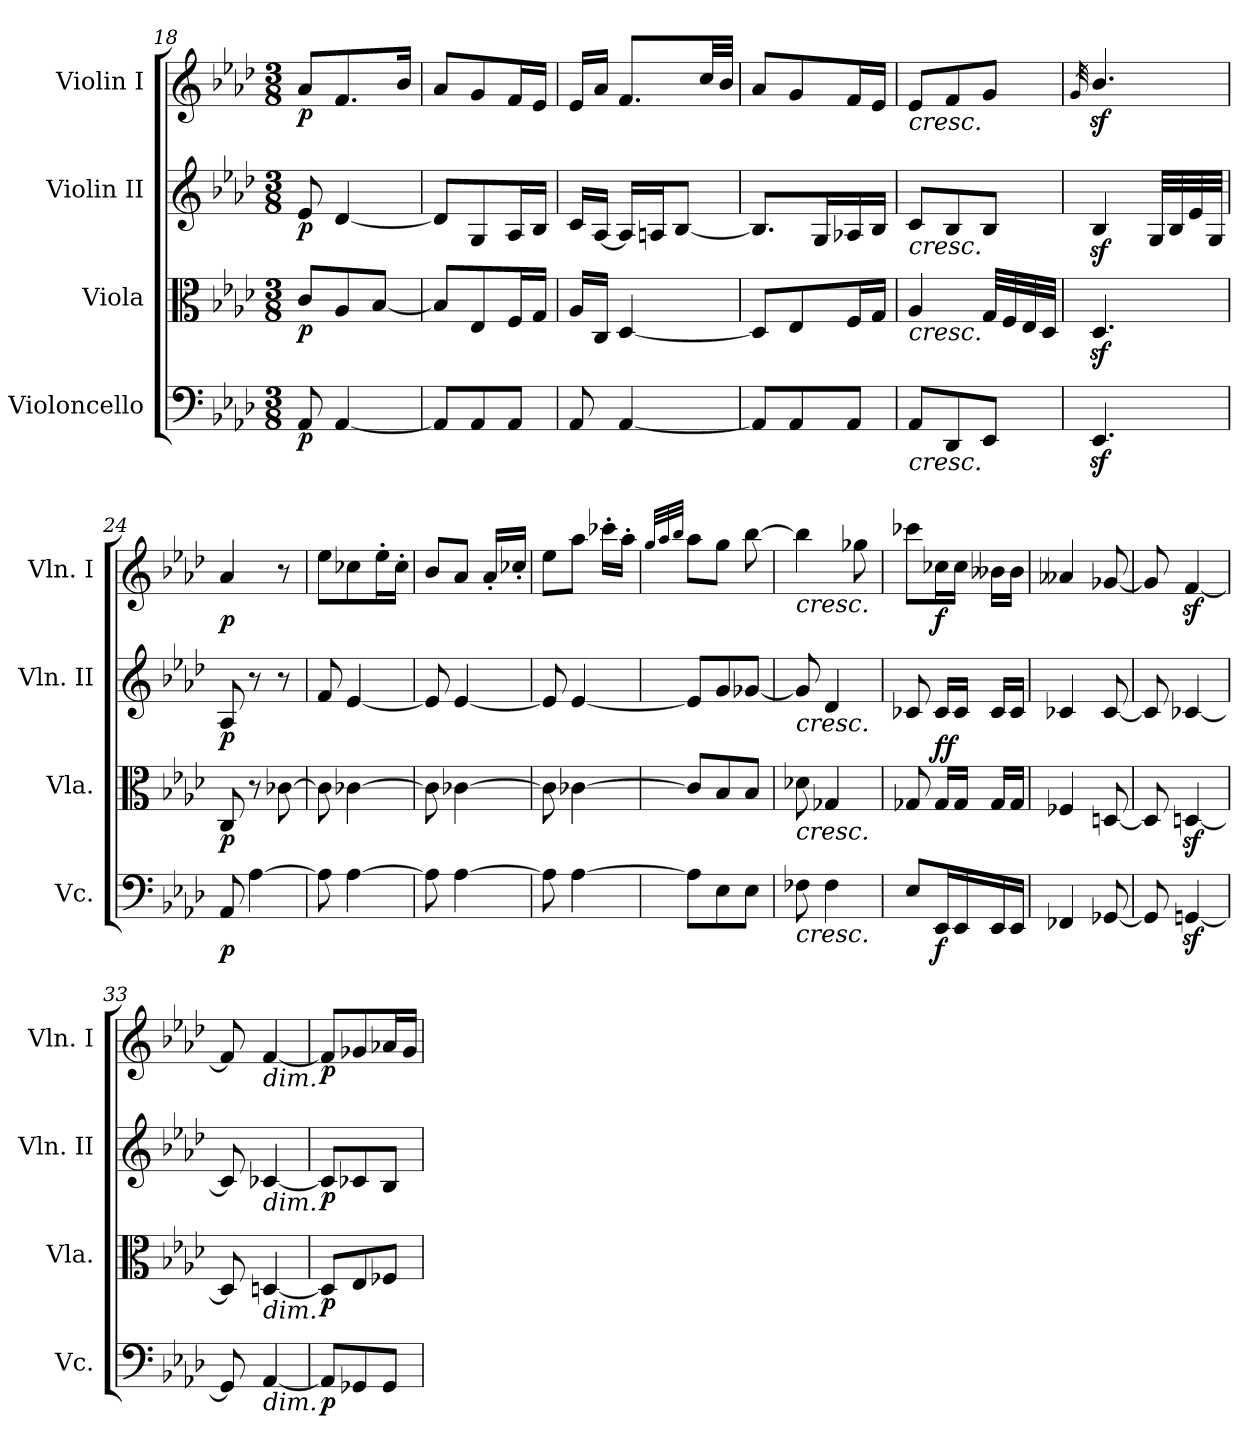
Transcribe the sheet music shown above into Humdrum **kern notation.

**kern	**dynam	**kern	**dynam	**kern	**dynam	**kern	**dynam
*part4	*part4	*part3	*part3	*part2	*part2	*part1	*part1
*staff4	*staff4	*staff3	*staff3	*staff2	*staff2	*staff1	*staff1
*I"Violoncello	*	*I"Viola	*	*I"Violin II	*	*I"Violin I	*
*I'Vc.	*	*I'Vla.	*	*I'Vln. II	*	*I'Vln. I	*
*clefF4	*	*clefC3	*	*clefG2	*	*clefG2	*
*k[b-e-a-d-]	*	*k[b-e-a-d-]	*	*k[b-e-a-d-]	*	*k[b-e-a-d-]	*
*A-:	*	*A-:	*	*A-:	*	*A-:	*
*M3/8	*	*M3/8	*	*M3/8	*	*M3/8	*
=18	=18	=18	=18	=18	=18	=18	=18
!	!LO:DY:b	!	!LO:DY:b	!	!LO:DY:b	!	!LO:DY:b
8AA-/	p	8c/L	p	8e-/	p	8a-/L	p
[4AA-/	.	8A-/	.	[4d-/	.	8.f/	.
.	.	[8B-/J	.	.	.	.	.
.	.	.	.	.	.	16b-/Jk	.
=19	=19	=19	=19	=19	=19	=19	=19
8AA-/L]	.	8B-/L]	.	8d-/L]	.	8a-/L	.
8AA-/	.	8E-/	.	8G/	.	8g/	.
8AA-/J	.	16F/L	.	16A-/L	.	16f/L	.
.	.	16G/JJ	.	16B-/JJ	.	16e-/JJ	.
!!LO:PB:g=z
=20	=20	=20	=20	=20	=20	=20	=20
8AA-/	.	16A-/LL	.	16c/LL	.	16e-/LL	.
.	.	16C/JJ	.	[16A-/JJ	.	16a-/JJ	.
[4AA-/	.	[4D-/	.	16A-/LL]	.	8.f/L	.
.	.	.	.	16An/J	.	.	.
.	.	.	.	[8B-/J	.	.	.
.	.	.	.	.	.	32cc/LL	.
.	.	.	.	.	.	32b-/JJJ	.
=21	=21	=21	=21	=21	=21	=21	=21
8AA-/L]	.	8D-/L]	.	8.B-/L]	.	8a-/L	.
8AA-/	.	8E-/	.	.	.	8g/	.
.	.	.	.	16G/L	.	.	.
8AA-/J	.	16F/L	.	16A-X/	.	16f/L	.
.	.	16G/JJ	.	16B-/JJ	.	16e-/JJ	.
=22	=22	=22	=22	=22	=22	=22	=22
!	!	!	!	!	!	!LO:TX:b:i:t=cresc.	!
!	!	!	!	!LO:TX:b:i:t=cresc.	!	!	!
!	!	!LO:TX:b:i:t=cresc.	!	!	!	!	!
!LO:TX:b:i:t=cresc.	!	!	!	!	!	!	!
8AA-/L	.	4A-/	.	8c/L	.	8e-/L	.
8DD-/	.	.	.	8B-/	.	8f/	.
8EE-/J	.	32G/LLL	.	8B-/J	.	8g/J	.
.	.	32F/	.	.	.	.	.
.	.	32E-/	.	.	.	.	.
.	.	32D-/JJJ	.	.	.	.	.
=23	=23	=23	=23	=23	=23	=23	=23
.	.	.	.	.	.	32qg/	.
4.EE-z</	.	4.D-z</	.	4B-z</	.	4.b-z</	.
.	.	.	.	32G/LLL	.	.	.
.	.	.	.	32B-/	.	.	.
.	.	.	.	32e-/	.	.	.
.	.	.	.	32G/JJJ	.	.	.
=24	=24	=24	=24	=24	=24	=24	=24
!	!LO:DY:b	!	!LO:DY:b	!	!LO:DY:b	!	!LO:DY:b
8AA-/	p	8C/	p	8A-/	p	4a-/	p
[4A-\	.	8r	.	8r	.	.	.
.	.	[8c-X\	.	8r	.	8r	.
=25	=25	=25	=25	=25	=25	=25	=25
8A-\]	.	8c-\]	.	8f/	.	8ee-\L	.
[4A-\	.	[4c-X\	.	[4e-/	.	8cc-X\	.
.	.	.	.	.	.	16ee-'\L	.
.	.	.	.	.	.	16cc-'\JJ	.
=26	=26	=26	=26	=26	=26	=26	=26
8A-\]	.	8c-\]	.	8e-/]	.	8b-/L	.
[4A-\	.	[4c-X\	.	[4e-/	.	8a-/J	.
.	.	.	.	.	.	16a-'/LL	.
.	.	.	.	.	.	16cc-X'/JJ	.
!!LO:LB:g=z
=27	=27	=27	=27	=27	=27	=27	=27
8A-\]	.	8c-\]	.	8e-/]	.	8ee-\L	.
[4A-\	.	[4c-X\	.	[4e-/	.	8aa-\J	.
.	.	.	.	.	.	16ccc-X'\LL	.
.	.	.	.	.	.	16aa-'\JJ	.
=28	=28	=28	=28	=28	=28	=28	=28
.	.	.	.	.	.	32qgg/LLL	.
.	.	.	.	.	.	32qaa-/	.
.	.	.	.	.	.	32qbb-/JJJ	.
8A-\L]	.	8c-/L]	.	8e-/L]	.	8aa-\L	.
8E-\	.	8B-/	.	8g/	.	8gg\J	.
8E-\J	.	8B-/J	.	[8g-X/J	.	[8bb-\	.
!!LO:LB:g=z
=29	=29	=29	=29	=29	=29	=29	=29
!	!	!	!	!	!	!LO:TX:b:i:t=cresc.	!
!	!	!	!	!LO:TX:b:i:t=cresc.	!	!	!
!	!	!LO:TX:b:i:t=cresc.	!	!	!	!	!
!LO:TX:b:i:t=cresc.	!	!	!	!	!	!	!
8F-X\	.	8d-X\	.	8g-/]	.	4bb-\]	.
4F-\	.	4G-X/	.	4d-/	.	.	.
.	.	.	.	.	.	8gg-X\	.
=30	=30	=30	=30	=30	=30	=30	=30
8E-/L	.	8G-X/	.	8c-X/	.	8ccc-X\L	.
!	!LO:DY:b	!	!LO:DY:b	!	!	!	!
!	!	!	!LO:DY:n=1:a	!	!	!	!LO:DY:b
16EE-/L	f	16G-/LL	f f	16c-/LL	.	16cc-X\L	f
16EE-/	.	16G-/JJ	.	16c-/JJ	.	16cc-\JJ	.
16EE-/	.	16G-/LL	.	16c-/LL	.	16b--X\LL	.
16EE-/JJ	.	16G-/JJ	.	16c-/JJ	.	16b--\JJ	.
=31	=31	=31	=31	=31	=31	=31	=31
4FF-X/	.	4F-X/	.	4c-X/	.	4a--X/	.
[8GG-X/	.	[8Dn/	.	[8c-/	.	[8g-X/	.
=32	=32	=32	=32	=32	=32	=32	=32
8GG-/]	.	8D/]	.	8c-/]	.	8g-/]	.
[4GGnz>/	.	[4Dnz>/	.	[4c-X/	.	[4fz</	.
=33	=33	=33	=33	=33	=33	=33	=33
8GG/]	.	8D/]	.	8c-/]	.	8f/]	.
!	!	!	!	!	!	!LO:TX:b:i:t=dim.	!
!	!	!	!	!LO:TX:b:i:t=dim.	!	!	!
!	!	!LO:TX:b:i:t=dim.	!	!	!	!	!
!LO:TX:b:i:t=dim.	!	!	!	!	!	!	!
[4AA-/	.	[4Dn/	.	[4c-X/	.	[4f/	.
=34	=34	=34	=34	=34	=34	=34	=34
!	!LO:DY:b	!	!LO:DY:b	!	!LO:DY:b	!	!LO:DY:b
8AA-/L]	p	8D/L]	p	8c-/L]	p	8f/L]	p
8GG-X/	.	8E-/	.	8c-X/	.	8g-X/	.
8GG-/J	.	8F-X/J	.	8B-/J	.	16a-X/L	.
.	.	.	.	.	.	16g-/JJ	.
=	=	=	=	=	=	=	=
*-	*-	*-	*-	*-	*-	*-	*-
